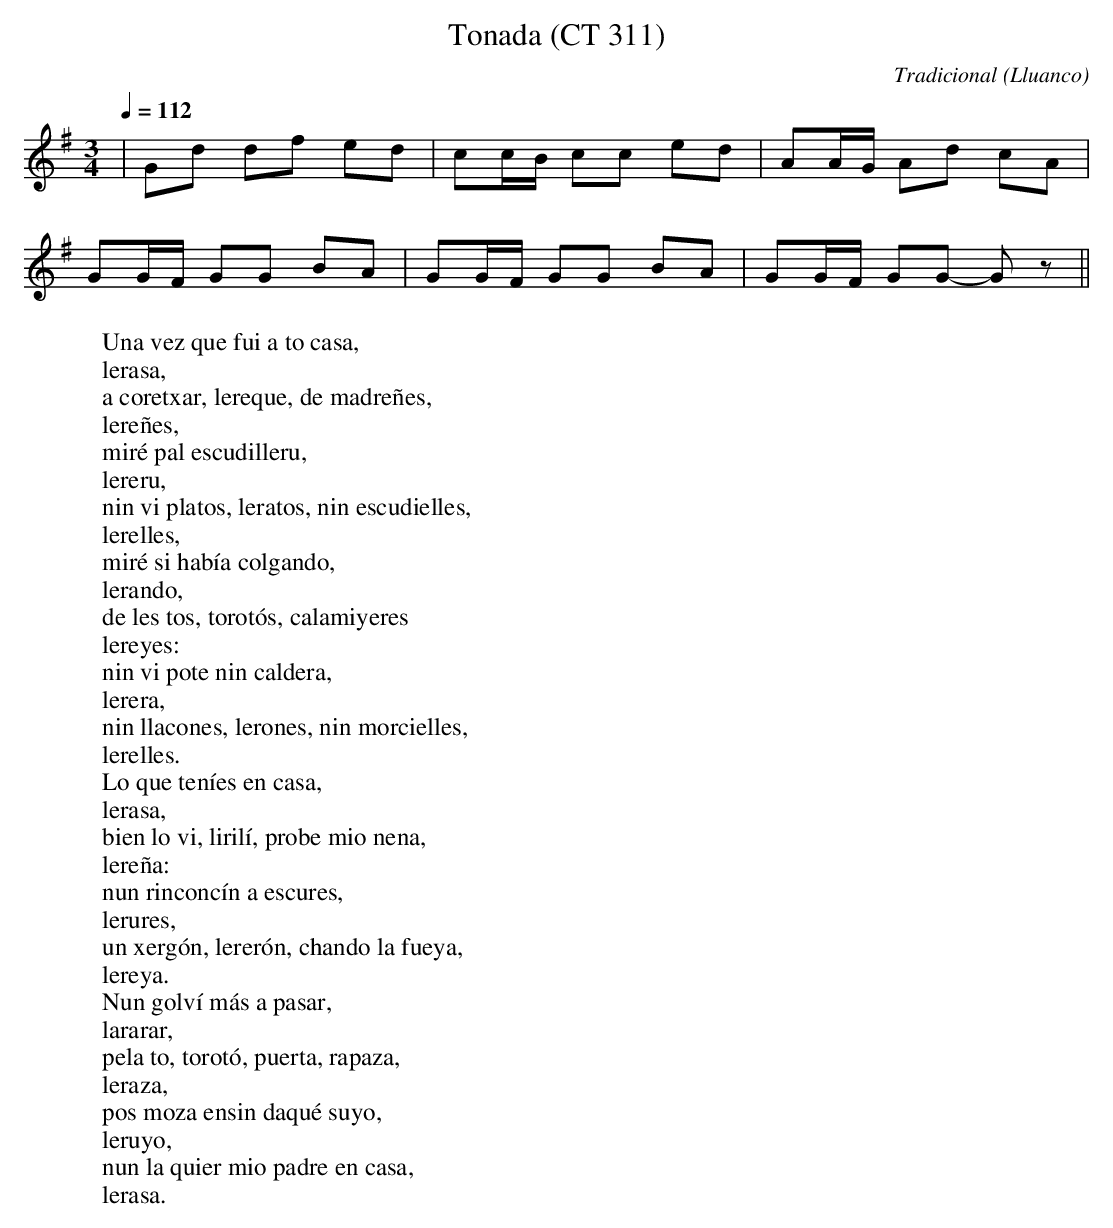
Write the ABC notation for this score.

X:1
T:Tonada (CT 311)
C:Tradicional
O:Lluanco
M:3/4
L:1/8
Q:1/4=112
W:Una vez que fui a to casa,
W:lerasa,
W:a coretxar, lereque, de madreñes,
W:lereñes,
W:miré pal escudilleru,
W:lereru,
W:nin vi platos, leratos, nin escudielles,
W:lerelles,
W:miré si había colgando,
W:lerando,
W:de les tos, torotós, calamiyeres
W:lereyes:
W:nin vi pote nin caldera,
W:lerera,
W:nin llacones, lerones, nin morcielles,
W:lerelles.
W:Lo que teníes en casa,
W:lerasa,
W:bien lo vi, lirilí, probe mio nena,
W:lereña:
W:nun rinconcín a escures,
W:lerures,
W:un xergón, lererón, chando la fueya,
W:lereya.
W:Nun golví más a pasar,
W:lararar,
W:pela to, torotó, puerta, rapaza,
W:leraza,
W:pos moza ensin daqué suyo,
W:leruyo,
W:nun la quier mio padre en casa,
W:lerasa.
K:G
|Gd df ed|cc/2B/2 cc ed|AA/2G/2 Ad cA|
GG/2F/2 GG BA|GG/2F/2 GG BA|GG/2F/2 GG- Gz||
